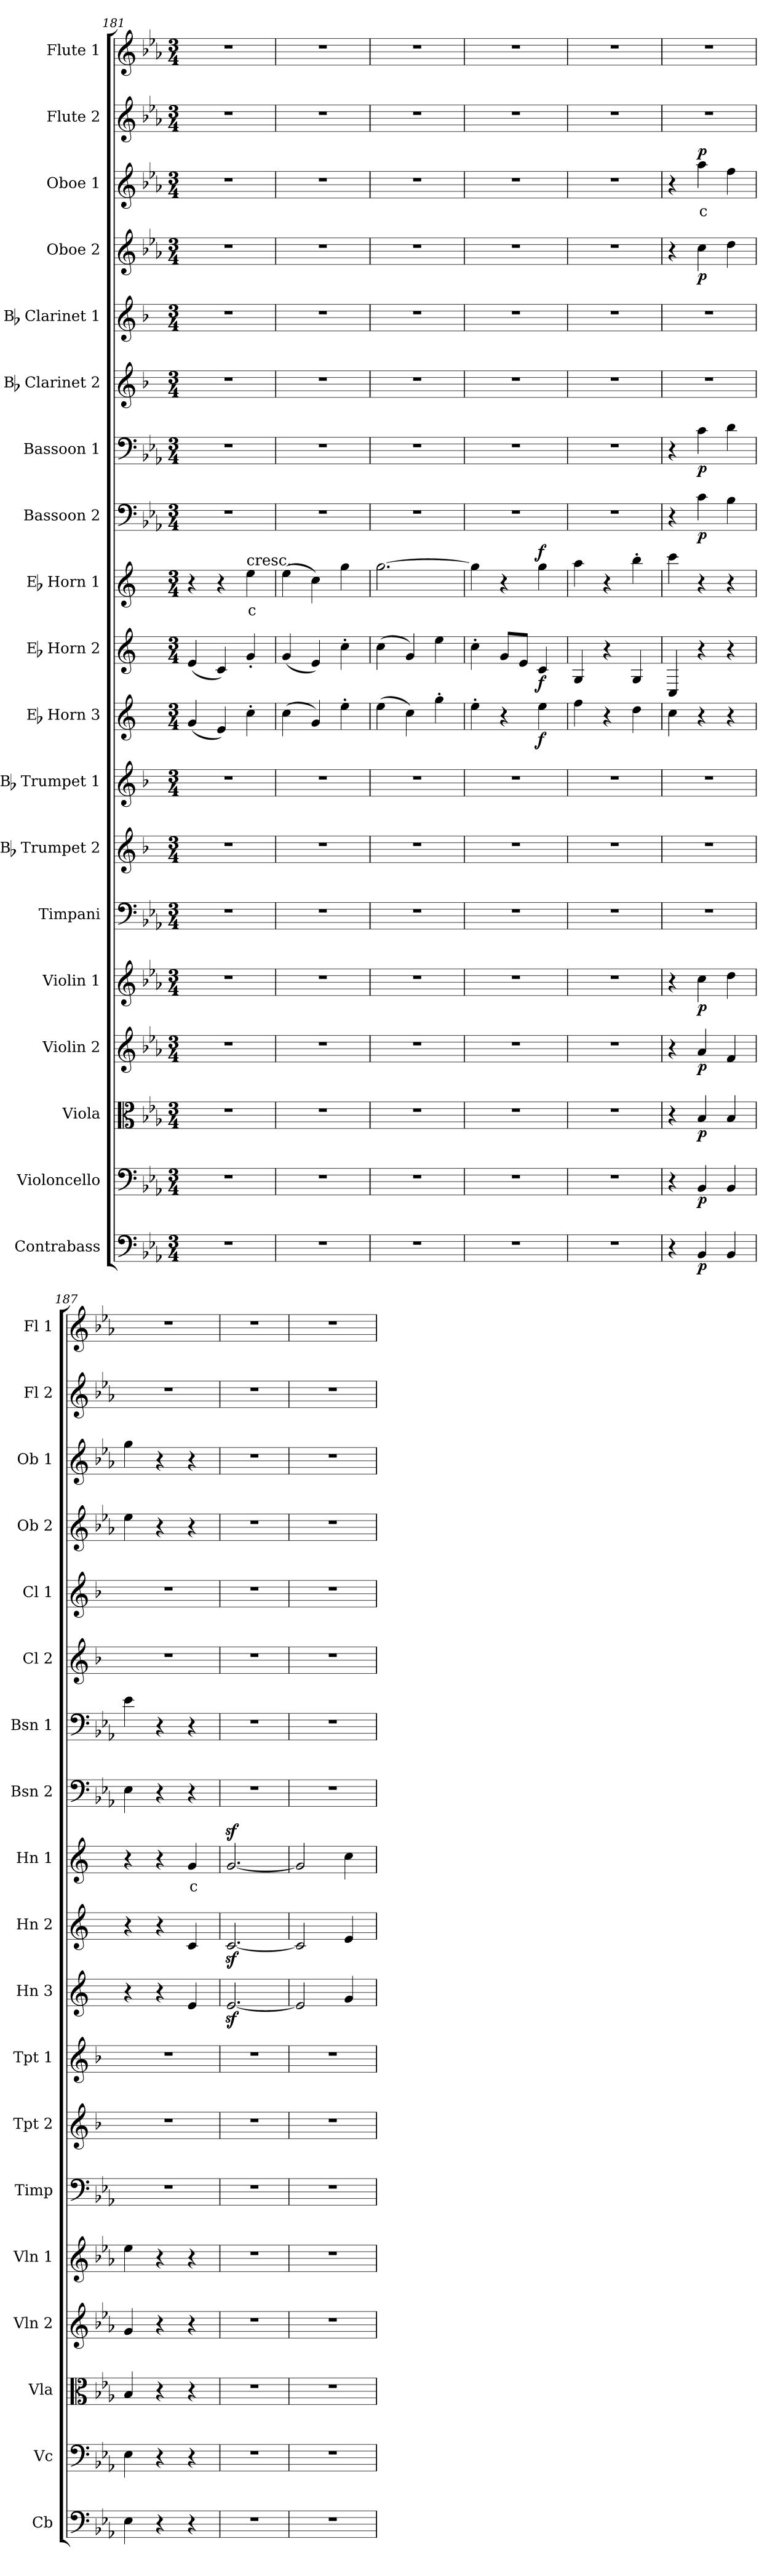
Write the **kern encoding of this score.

**kern	**dynam	**kern	**dynam	**kern	**dynam	**kern	**dynam	**kern	**dynam	**kern	**kern	**kern	**kern	**dynam	**kern	**dynam	**kern	**text	**dynam	**kern	**dynam	**kern	**dynam	**kern	**kern	**kern	**dynam	**kern	**text	**dynam	**kern	**kern
*part19	*part19	*part18	*part18	*part17	*part17	*part16	*part16	*part15	*part15	*part14	*part13	*part12	*part11	*part11	*part10	*part10	*part9	*part9	*part9	*part8	*part8	*part7	*part7	*part6	*part5	*part4	*part4	*part3	*part3	*part3	*part2	*part1
*staff19	*staff19	*staff18	*staff18	*staff17	*staff17	*staff16	*staff16	*staff15	*staff15	*staff14	*staff13	*staff12	*staff11	*staff11	*staff10	*staff10	*staff9	*staff9	*staff9	*staff8	*staff8	*staff7	*staff7	*staff6	*staff5	*staff4	*staff4	*staff3	*staff3	*staff3	*staff2	*staff1
*I"Contrabass	*	*I"Violoncello	*	*I"Viola	*	*I"Violin 2	*	*I"Violin 1	*	*I"Timpani	*I"Bb Trumpet 2	*I"Bb Trumpet 1	*I"Eb Horn 3	*	*I"Eb Horn 2	*	*I"Eb Horn 1	*	*	*I"Bassoon 2	*	*I"Bassoon 1	*	*I"Bb Clarinet 2	*I"Bb Clarinet 1	*I"Oboe 2	*	*I"Oboe 1	*	*	*I"Flute 2	*I"Flute 1
*I'Cb	*	*I'Vc	*	*I'Vla	*	*I'Vln 2	*	*I'Vln 1	*	*I'Timp	*I'Tpt 2	*I'Tpt 1	*I'Hn 3	*	*I'Hn 2	*	*I'Hn 1	*	*	*I'Bsn 2	*	*I'Bsn 1	*	*I'Cl 2	*I'Cl 1	*I'Ob 2	*	*I'Ob 1	*	*	*I'Fl 2	*I'Fl 1
*clefF4	*	*clefF4	*	*clefC3	*	*clefG2	*	*clefG2	*	*clefF4	*clefG2	*clefG2	*clefG2	*	*clefG2	*	*clefG2	*	*	*clefF4	*	*clefF4	*	*clefG2	*clefG2	*clefG2	*	*clefG2	*	*	*clefG2	*clefG2
*ITrd7c12	*	*	*	*	*	*	*	*	*	*	*ITrd1c2	*ITrd1c2	*ITrd5c9	*	*ITrd5c9	*	*ITrd5c9	*	*	*	*	*	*	*ITrd1c2	*ITrd1c2	*	*	*	*	*	*	*
*k[b-e-a-]	*	*k[b-e-a-]	*	*k[b-e-a-]	*	*k[b-e-a-]	*	*k[b-e-a-]	*	*k[b-e-a-]	*k[b-e-a-]	*k[b-e-a-]	*k[b-e-a-]	*	*k[b-e-a-]	*	*k[b-e-a-]	*	*	*k[b-e-a-]	*	*k[b-e-a-]	*	*k[b-e-a-]	*k[b-e-a-]	*k[b-e-a-]	*	*k[b-e-a-]	*	*	*k[b-e-a-]	*k[b-e-a-]
*M3/4	*	*M3/4	*	*M3/4	*	*M3/4	*	*M3/4	*	*M3/4	*M3/4	*M3/4	*M3/4	*	*M3/4	*	*M3/4	*	*	*M3/4	*	*M3/4	*	*M3/4	*M3/4	*M3/4	*	*M3/4	*	*	*M3/4	*M3/4
=181	=181	=181	=181	=181	=181	=181	=181	=181	=181	=181	=181	=181	=181	=181	=181	=181	=181	=181	=181	=181	=181	=181	=181	=181	=181	=181	=181	=181	=181	=181	=181	=181
2.r	.	2.r	.	2.r	.	2.r	.	2.r	.	2.r	2.r	2.r	(4B-/	.	(4G/	.	4r	.	.	2.r	.	2.r	.	2.r	2.r	2.r	.	2.r	.	.	2.r	2.r
.	.	.	.	.	.	.	.	.	.	.	.	.	4G/)	.	4E-/)	.	4r	.	.	.	.	.	.	.	.	.	.	.	.	.	.	.
!	!	!	!	!	!	!	!	!	!	!	!	!	!	!	!	!	!LO:TX:a:t=cresc.	!	!	!	!	!	!	!	!	!	!	!	!	!	!	!
!	!	!	!	!	!	!	!	!	!	!	!	!	!	!	!	!	!	!LO:LY:b:color=#FF0000	!	!	!	!	!	!	!	!	!	!	!	!	!	!
.	.	.	.	.	.	.	.	.	.	.	.	.	4e-'\	.	4B-'/	.	4g\	c	.	.	.	.	.	.	.	.	.	.	.	.	.	.
=182	=182	=182	=182	=182	=182	=182	=182	=182	=182	=182	=182	=182	=182	=182	=182	=182	=182	=182	=182	=182	=182	=182	=182	=182	=182	=182	=182	=182	=182	=182	=182	=182
2.r	.	2.r	.	2.r	.	2.r	.	2.r	.	2.r	2.r	2.r	(4e-\	.	(4B-/	.	(4g\	.	.	2.r	.	2.r	.	2.r	2.r	2.r	.	2.r	.	.	2.r	2.r
.	.	.	.	.	.	.	.	.	.	.	.	.	4B-/)	.	4G/)	.	4e-\)	.	.	.	.	.	.	.	.	.	.	.	.	.	.	.
.	.	.	.	.	.	.	.	.	.	.	.	.	4g'\	.	4e-'\	.	4b-\	.	.	.	.	.	.	.	.	.	.	.	.	.	.	.
=183	=183	=183	=183	=183	=183	=183	=183	=183	=183	=183	=183	=183	=183	=183	=183	=183	=183	=183	=183	=183	=183	=183	=183	=183	=183	=183	=183	=183	=183	=183	=183	=183
2.r	.	2.r	.	2.r	.	2.r	.	2.r	.	2.r	2.r	2.r	(4g\	.	(4e-\	.	[2.b-\	.	.	2.r	.	2.r	.	2.r	2.r	2.r	.	2.r	.	.	2.r	2.r
.	.	.	.	.	.	.	.	.	.	.	.	.	4e-\)	.	4B-/)	.	.	.	.	.	.	.	.	.	.	.	.	.	.	.	.	.
.	.	.	.	.	.	.	.	.	.	.	.	.	4b-'\	.	4g\	.	.	.	.	.	.	.	.	.	.	.	.	.	.	.	.	.
=184	=184	=184	=184	=184	=184	=184	=184	=184	=184	=184	=184	=184	=184	=184	=184	=184	=184	=184	=184	=184	=184	=184	=184	=184	=184	=184	=184	=184	=184	=184	=184	=184
2.r	.	2.r	.	2.r	.	2.r	.	2.r	.	2.r	2.r	2.r	4g'\	.	4e-'\	.	4b-\]	.	.	2.r	.	2.r	.	2.r	2.r	2.r	.	2.r	.	.	2.r	2.r
.	.	.	.	.	.	.	.	.	.	.	.	.	4r	.	8B-/L	.	4r	.	.	.	.	.	.	.	.	.	.	.	.	.	.	.
.	.	.	.	.	.	.	.	.	.	.	.	.	.	.	8G/J	.	.	.	.	.	.	.	.	.	.	.	.	.	.	.	.	.
!	!	!	!	!	!	!	!	!	!	!	!	!	!	!LO:DY:b	!	!LO:DY:b	!	!	!LO:DY:b	!	!	!	!	!	!	!	!	!	!	!	!	!
.	.	.	.	.	.	.	.	.	.	.	.	.	4g\	f	4E-/	f	4b-\	.	f	.	.	.	.	.	.	.	.	.	.	.	.	.
=185	=185	=185	=185	=185	=185	=185	=185	=185	=185	=185	=185	=185	=185	=185	=185	=185	=185	=185	=185	=185	=185	=185	=185	=185	=185	=185	=185	=185	=185	=185	=185	=185
2.r	.	2.r	.	2.r	.	2.r	.	2.r	.	2.r	2.r	2.r	4a-\	.	4BB-/	.	4cc\	.	.	2.r	.	2.r	.	2.r	2.r	2.r	.	2.r	.	.	2.r	2.r
.	.	.	.	.	.	.	.	.	.	.	.	.	4r	.	4r	.	4r	.	.	.	.	.	.	.	.	.	.	.	.	.	.	.
.	.	.	.	.	.	.	.	.	.	.	.	.	4f\	.	4BB-/	.	4dd'\	.	.	.	.	.	.	.	.	.	.	.	.	.	.	.
=186	=186	=186	=186	=186	=186	=186	=186	=186	=186	=186	=186	=186	=186	=186	=186	=186	=186	=186	=186	=186	=186	=186	=186	=186	=186	=186	=186	=186	=186	=186	=186	=186
4r	.	4r	.	4r	.	4r	.	4r	.	2.r	2.r	2.r	4e-\	.	4EE-/	.	4ee-\	.	.	4r	.	4r	.	2.r	2.r	4r	.	4r	.	.	2.r	2.r
!	!LO:DY:b	!	!LO:DY:b	!	!LO:DY:b	!	!LO:DY:b	!	!LO:DY:b	!	!	!	!	!	!	!	!	!	!	!	!LO:DY:b	!	!LO:DY:b	!	!	!	!LO:DY:b	!	!LO:LY:b:color=#FF0000	!LO:DY:b	!	!
4BBB-/	p	4BB-/	p	4B-/	p	4a-/	p	4cc\	p	.	.	.	4r	.	4r	.	4r	.	.	4c\	p	4c\	p	.	.	4cc\	p	4aa-\	c	p	.	.
4BBB-/	.	4BB-/	.	4B-/	.	4f/	.	4dd\	.	.	.	.	4r	.	4r	.	4r	.	.	4B-\	.	4d\	.	.	.	4dd\	.	4ff\	.	.	.	.
=187	=187	=187	=187	=187	=187	=187	=187	=187	=187	=187	=187	=187	=187	=187	=187	=187	=187	=187	=187	=187	=187	=187	=187	=187	=187	=187	=187	=187	=187	=187	=187	=187
4EE-\	.	4E-\	.	4B-/	.	4g/	.	4ee-\	.	2.r	2.r	2.r	4r	.	4r	.	4r	.	.	4E-\	.	4e-\	.	2.r	2.r	4ee-\	.	4gg\	.	.	2.r	2.r
4r	.	4r	.	4r	.	4r	.	4r	.	.	.	.	4r	.	4r	.	4r	.	.	4r	.	4r	.	.	.	4r	.	4r	.	.	.	.
!	!	!	!	!	!	!	!	!	!	!	!	!	!	!	!	!	!	!LO:LY:b:color=#FF0000	!	!	!	!	!	!	!	!	!	!	!	!	!	!
4r	.	4r	.	4r	.	4r	.	4r	.	.	.	.	4G/	.	4E-/	.	4B-/	c	.	4r	.	4r	.	.	.	4r	.	4r	.	.	.	.
=188	=188	=188	=188	=188	=188	=188	=188	=188	=188	=188	=188	=188	=188	=188	=188	=188	=188	=188	=188	=188	=188	=188	=188	=188	=188	=188	=188	=188	=188	=188	=188	=188
2.r	.	2.r	.	2.r	.	2.r	.	2.r	.	2.r	2.r	2.r	[2.Gz</	.	[2.E-z</	.	[2.B-z</	.	.	2.r	.	2.r	.	2.r	2.r	2.r	.	2.r	.	.	2.r	2.r
=189	=189	=189	=189	=189	=189	=189	=189	=189	=189	=189	=189	=189	=189	=189	=189	=189	=189	=189	=189	=189	=189	=189	=189	=189	=189	=189	=189	=189	=189	=189	=189	=189
2.r	.	2.r	.	2.r	.	2.r	.	2.r	.	2.r	2.r	2.r	2G/]	.	2E-/]	.	2B-/]	.	.	2.r	.	2.r	.	2.r	2.r	2.r	.	2.r	.	.	2.r	2.r
.	.	.	.	.	.	.	.	.	.	.	.	.	4B-/	.	4G/	.	4e-\	.	.	.	.	.	.	.	.	.	.	.	.	.	.	.
=	=	=	=	=	=	=	=	=	=	=	=	=	=	=	=	=	=	=	=	=	=	=	=	=	=	=	=	=	=	=	=	=
*-	*-	*-	*-	*-	*-	*-	*-	*-	*-	*-	*-	*-	*-	*-	*-	*-	*-	*-	*-	*-	*-	*-	*-	*-	*-	*-	*-	*-	*-	*-	*-	*-
